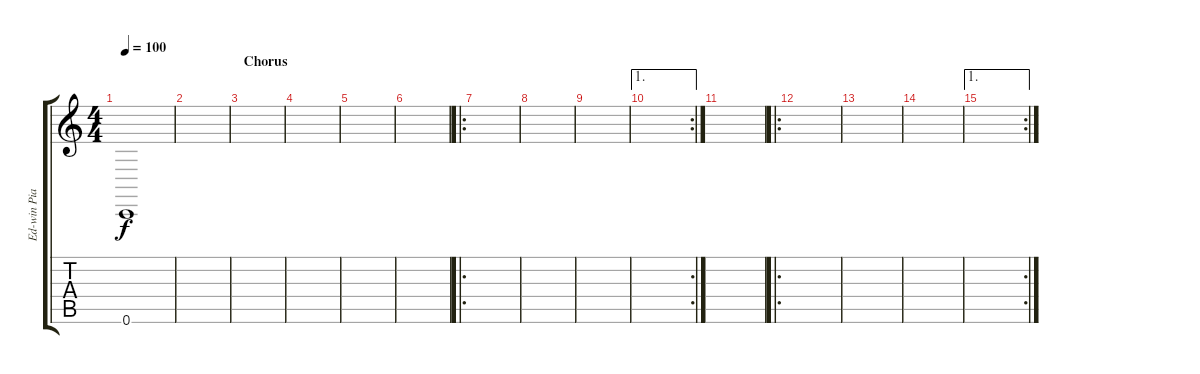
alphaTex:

\track ("Ed-win Piano" "Ed-win Pia") {instrument brightacousticpiano}
\staff {score tabs}
\tuning (E5 B4 G4 D4 A3 C2) {hide}
\ts (4 4)
\tempo 100
\clef g2
\ks c
0.6{t}.1{dy f} |
|
\section ("" "Chorus")
|
|
|
|
\ro
|
|
|
\ae 1
\rc 2
|
|
\ro
|
|
|
\ae 1
\rc 2
